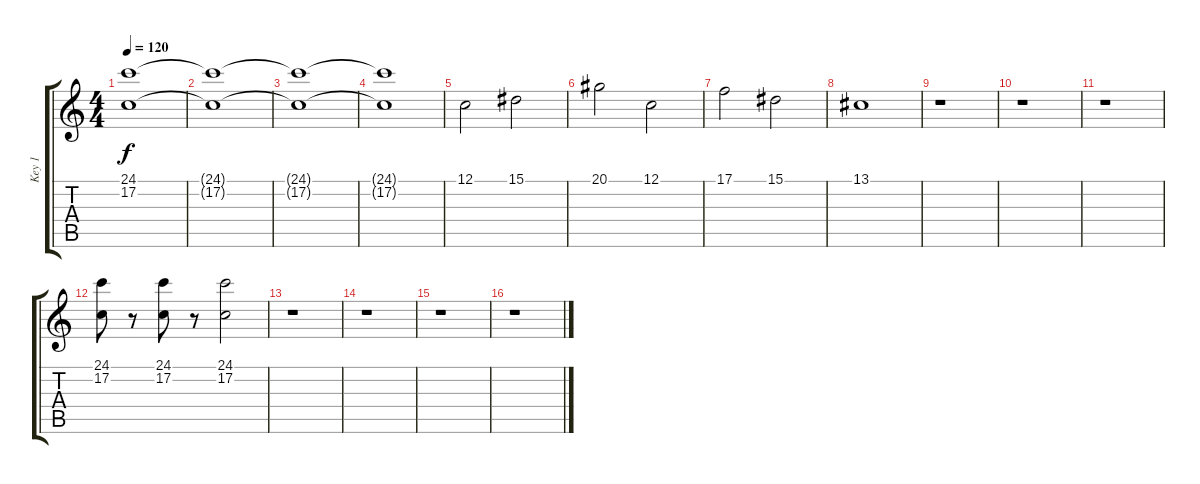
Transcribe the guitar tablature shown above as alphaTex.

\track ("Key 1" "Key 1") {instrument stringensemble1}
\staff {score tabs}
\tuning (C4 G3 Eb3 Bb2 F2 C2) {hide}
\ts (4 4)
\tempo 120
\clef g2
\ks c
(24.1 17.2).1{dy f volume 10} |
(24.1{t} 17.2{t}).1 |
(24.1{t} 17.2{t}).1 |
(24.1{t} 17.2{t}).1 |
12.1.2 15.1.2 |
20.1.2 12.1.2 |
17.1.2 15.1.2 |
13.1.1 |
r.1 |
r.1 |
r.1 |
(24.1 17.2).8{volume 8} r.8 (24.1 17.2).8{volume 11} r.8 (24.1 17.2).2{volume 13} |
r.1 |
r.1 |
r.1 |
r.1
